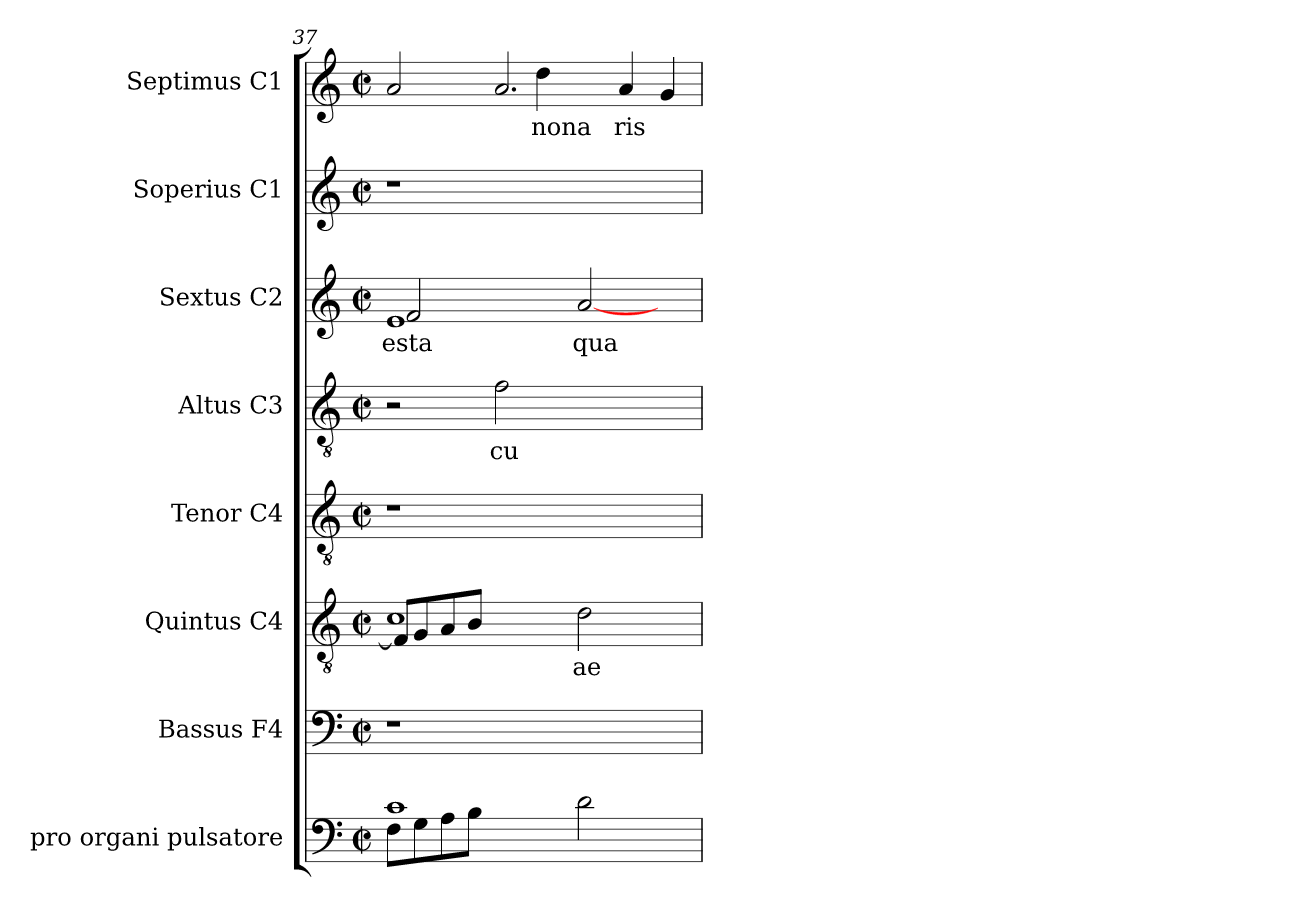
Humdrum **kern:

**kern	**text	**kern	**kern	**text	**kern	**kern	**text	**kern	**text	**kern	**kern	**text
*part8	*part8	*part7	*part6	*part6	*part5	*part4	*part4	*part3	*part3	*part2	*part1	*part1
*staff8	*staff8	*staff7	*staff6	*staff6	*staff5	*staff4	*staff4	*staff3	*staff3	*staff2	*staff1	*staff1
*I"pro organi  pulsatore	*	*I"Bassus  F4	*I"Quintus  C4	*	*I"Tenor  C4	*I"Altus  C3	*	*I"Sextus  C2	*	*I"Soperius  C1	*I"Septimus  C1	*
*clefF4	*	*clefF4	*clefGv2	*	*clefGv2	*clefGv2	*	*clefG2	*	*clefG2	*clefG2	*
*k[]	*	*k[]	*k[]	*	*k[]	*k[]	*	*k[]	*	*k[]	*k[]	*
*C:	*	*C:	*C:	*	*C:	*C:	*	*C:	*	*C:	*C:	*
*M2/2	*	*M2/2	*M2/2	*	*M2/2	*M2/2	*	*M2/2	*	*M2/2	*M2/2	*
*met(c|)	*	*met(c|)	*met(c|)	*	*met(c|)	*met(c|)	*	*met(c|)	*	*met(c|)	*met(c|)	*
=37	=37	=37	=37	=37	=37	=37	=37	=37	=37	=37	=37	=37
*^	*	*	*	*	*	*	*	*	*	*	*	*
!	!	!LO:LY:a:cj	!	!	!LO:LY:b:cj	!	!	!	!	!LO:LY:b:cj	!	!	!
*	*	*	*	*^	*	*	*	*	*^	*	*	*^	*
1c	8F\L	.	1r	1c	8F/L]	.	1r	2r	.	1e	2f/	esta	1r	2a/	2.ryy	.
!	!	!LO:LY:a:cj	!	!	!	!LO:LY:b:cj	!	!	!	!	!	!	!	!	!	!
.	8G\	.	.	.	8G/	.	.	.	.	.	.	.	.	.	.	.
!	!	!LO:LY:a:cj	!	!	!	!LO:LY:b:cj	!	!	!	!	!	!	!	!	!	!
.	8A\	.	.	.	8A/	.	.	.	.	.	.	.	.	.	.	.
!	!	!LO:LY:a:cj	!	!	!	!LO:LY:b:cj	!	!	!	!	!	!	!	!	!	!
.	8B\J	.	.	.	8B/J	.	.	.	.	.	.	.	.	.	.	.
!	!	!	!	!	!	!	!	!	!LO:LY:b:rj	!	!	!	!	!	!	!
.	4ryy	.	.	.	4ryy	.	.	2f\	cu-	.	4ryy	.	.	2.a/	.	.
!	!	!	!	!	!	!	!	!	!	!	!	!	!	!	!	!LO:LY:b:rj
.	1ryy	.	.	.	1ryy	.	.	.	.	.	1ryy	.	.	.	4dd\	nona
!	!	!LO:LY:a:cj	!	!	!	!LO:LY:b:cj	!	!	!	!	!	!LO:LY:b:cj	!	!	!	!
2d\	.	.	2.ryy	2d\	.	ae-	2.ryy	2.ryy	.	[<2a/	.	qua-	2.ryy	.	2.ryy	.
!	!	!	!	!	!	!	!	!	!	!	!	!	!	!	!	!LO:LY:b:rj
.	.	.	.	.	.	.	.	.	.	.	.	.	.	4a/	.	ris
4ryy	.	.	.	4ryy	.	.	.	.	.	4ryy	.	.	.	4g/	.	.
*v	*v	*	*	*v	*v	*	*	*	*	*v	*v	*	*	*v	*v	*
=	=	=	=	=	=	=	=	=	=	=	=	=
*-	*-	*-	*-	*-	*-	*-	*-	*-	*-	*-	*-	*-
